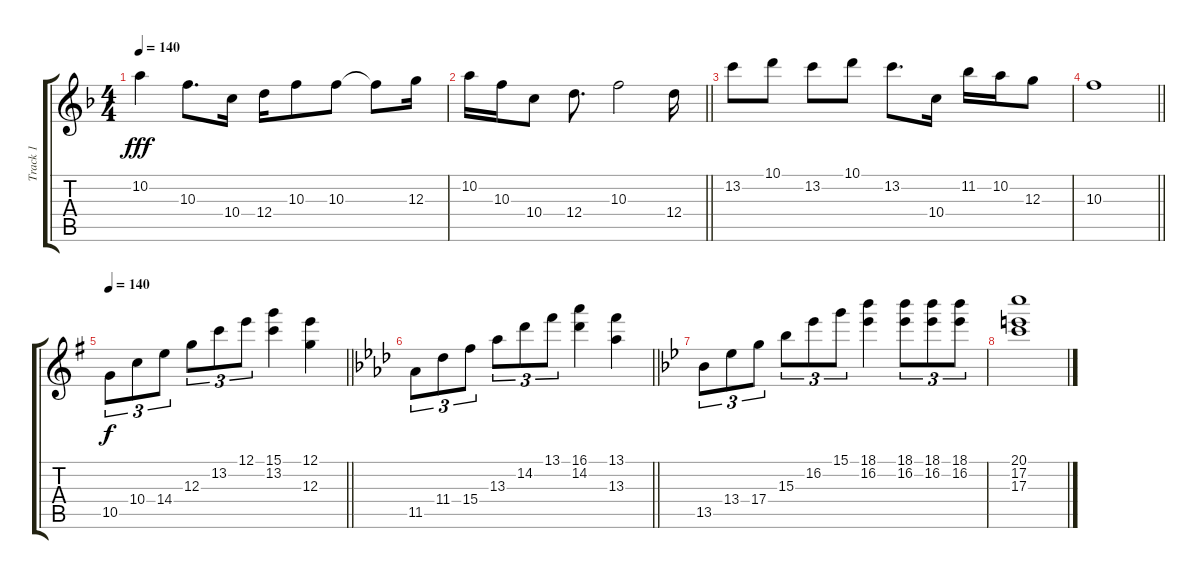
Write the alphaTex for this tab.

\track ("Track 1" "Track 1") {instrument distortionguitar}
\staff {score tabs}
\tuning (E4 B3 G3 D3 A2 E2) {hide}
\ts (4 4)
\tempo 140
\clef g2
\ks f
10.2.4{dy fff} 10.3.8{d} 10.4.16 12.4.16 10.3.8 10.3.8 10.3{t}.8 12.3.16 |
\barLineRight lightlight
10.2.16 10.3.16 10.4.8 12.4.8{d} 10.3.2 12.4.16 |
13.2.8 10.1.8 13.2.8 10.1.8 13.2.8{d} 10.4.16 11.2.16 10.2.16 12.3.8 |
\barLineRight lightlight
10.3.1 |
\tempo 140
\barLineRight lightlight
\ks g
10.5.8{tu (3 2) dy f} 10.4.8{tu (3 2)} 14.4.8{tu (3 2)} 12.3.8{tu (3 2)} 13.2.8{tu (3 2)} 12.1.8{tu (3 2)} (15.1 13.2).4 (12.1 12.3).4 |
\barLineRight lightlight
\ks ab
11.5.8{tu (3 2)} 11.4.8{tu (3 2)} 15.4.8{tu (3 2)} 13.3.8{tu (3 2)} 14.2.8{tu (3 2)} 13.1.8{tu (3 2)} (16.1 14.2).4 (13.1 13.3).4 |
\ks bb
13.5.8{tu (3 2)} 13.4.8{tu (3 2)} 17.4.8{tu (3 2)} 15.3.8{tu (3 2)} 16.2.8{tu (3 2)} 15.1.8{tu (3 2)} (18.1 16.2).4 (18.1 16.2).8{tu (3 2)} (18.1 16.2).8{tu (3 2)} (18.1 16.2).8{tu (3 2)} |
(20.1 17.2 17.3).1
